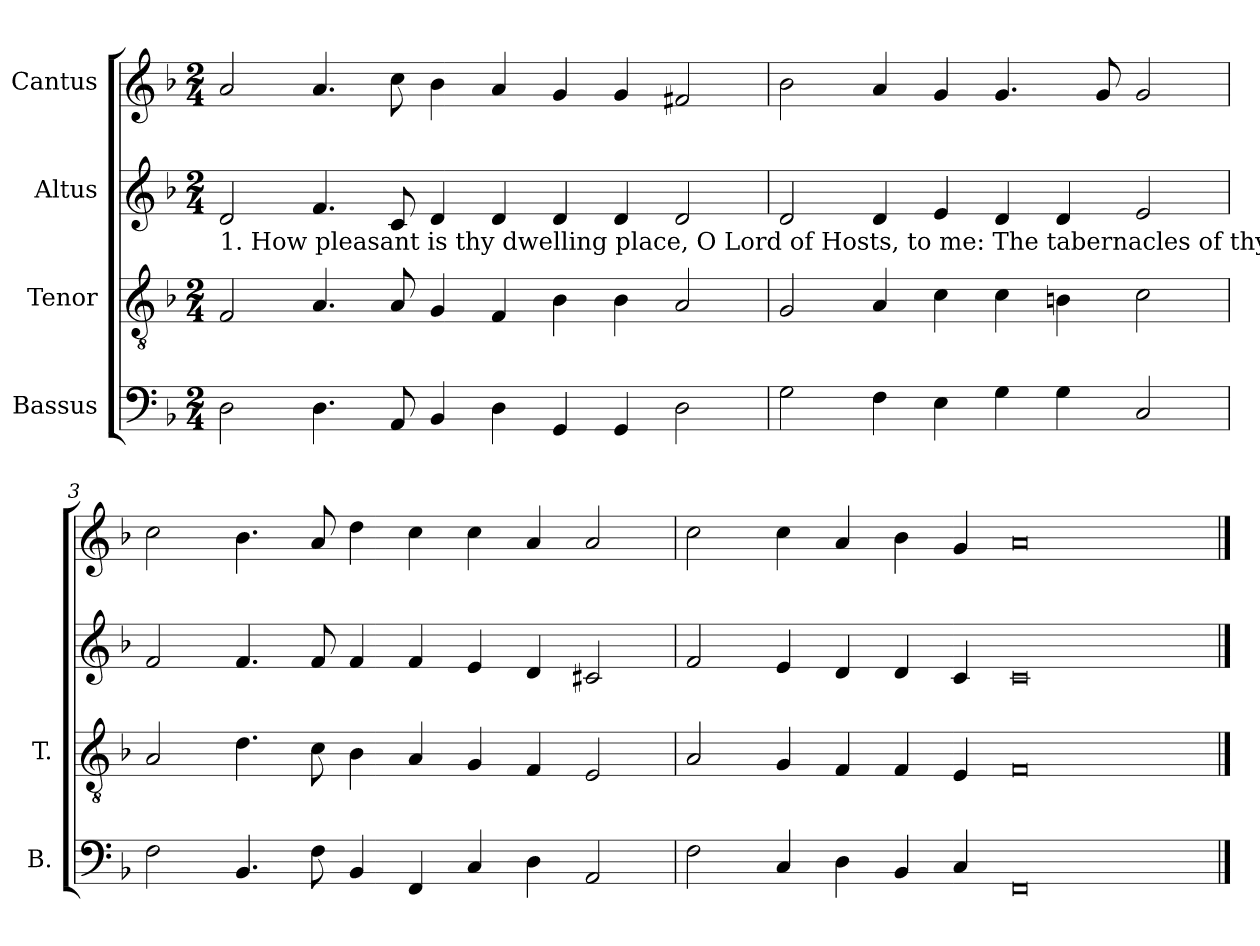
**kern	**kern	**kern	**kern
*part4	*part3	*part2	*part1
*staff4	*staff3	*staff2	*staff1
*I"Bassus	*I"Tenor	*I"Altus	*I"Cantus
*I'B.	*I'T.	*	*
*clefF4	*clefGv2	*clefG2	*clefG2
*k[b-]	*k[b-]	*k[b-]	*k[b-]
*M2/4	*M2/4	*M2/4	*M2/4
=1	=1	=1	=1
!	!	!LO:TX:b:t=1. How pleasant is thy dwelling place,  O Lord of Hosts, to me&colon; The tabernacles of thy grace, How pleasant, Lord, they be.	!
2D\	2F/	2d/	2a/
4.D\	4.A/	4.f/	4.a/
8AA/	8A/	8c/	8cc\
4BB-/	4G/	4d/	4b-\
4D\	4F/	4d/	4a/
4GG/	4B-\	4d/	4g/
4GG/	4B-\	4d/	4g/
2D\	2A/	2d/	2f#X/
=2	=2	=2	=2
2G\	2G/	2d/	2b-\
4F\	4A/	4d/	4a/
4E\	4c\	4e/	4g/
4G\	4c\	4d/	4.g/
4G\	4Bn\	4d/	.
.	.	.	8g/
2C/	2c\	2e/	2g/
=3	=3	=3	=3
2F\	2A/	2f/	2cc\
4.BB-/	4.d\	4.f/	4.b-\
8F\	8c\	8f/	8a/
4BB-/	4B-\	4f/	4dd\
4FF/	4A/	4f/	4cc\
4C/	4G/	4e/	4cc\
4D\	4F/	4d/	4a/
2AA/	2E/	2c#X/	2a/
=4	=4	=4	=4
2F\	2A/	2f/	2cc\
4C/	4G/	4e/	4cc\
4D\	4F/	4d/	4a/
4BB-/	4F/	4d/	4b-\
4C/	4E/	4c/	4g/
0FF	0F	0c	0a
==	==	==	==
*-	*-	*-	*-
